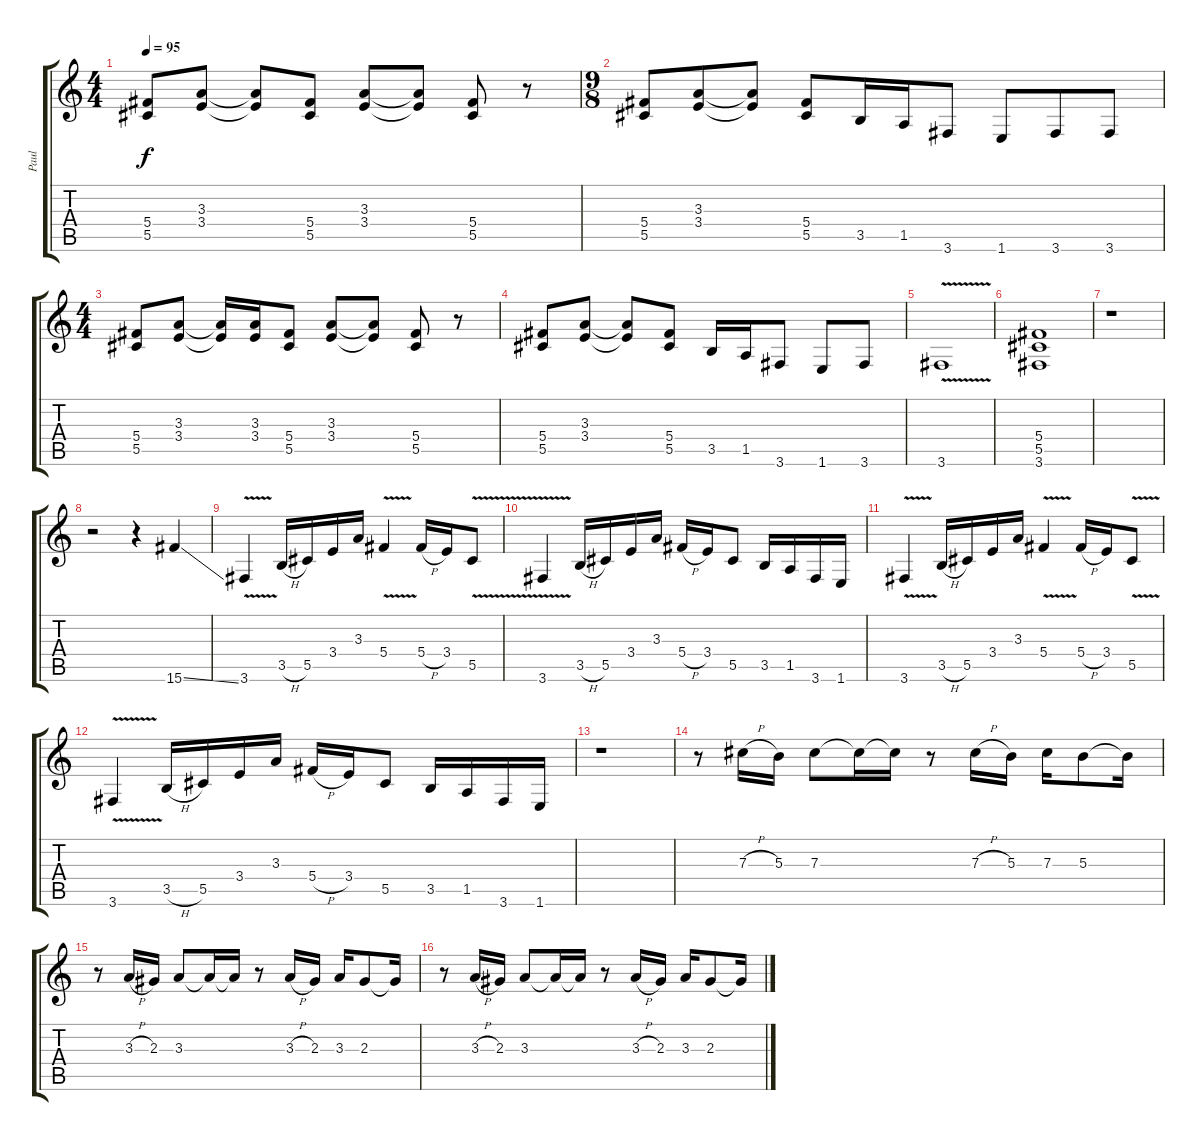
\track ("Paul" "Paul") {instrument distortionguitar}
\staff {score tabs}
\tuning (Eb4 Bb3 Gb3 Db3 Ab2 Eb2) {hide}
\ts (4 4)
\tempo 95
\clef g2
\ks c
(5.4 5.5).8{dy f} (3.3 3.4).8 (3.3{t} 3.4{t}).8 (5.4 5.5).8 (3.3 3.4).8 (3.3{t} 3.4{t}).8 (5.4 5.5).8 r.8 |
\ts (9 8)
(5.4 5.5).8 (3.3 3.4).8 (3.3{t} 3.4{t}).8 (5.4 5.5).8 3.5.16 1.5.16 3.6.8 1.6.8 3.6.8 3.6.8 |
\ts (4 4)
(5.4 5.5).8 (3.3 3.4).8 (3.3{t} 3.4{t}).16 (3.3 3.4).16 (5.4 5.5).8 (3.3 3.4).8 (3.3{t} 3.4{t}).8 (5.4 5.5).8 r.8 |
(5.4 5.5).8 (3.3 3.4).8 (3.3{t} 3.4{t}).8 (5.4 5.5).8 3.5.16 1.5.16 3.6.8 1.6.8 3.6.8 |
3.6{v}.1 |
(5.4 5.5 3.6).1 |
r.1 |
r.2 r.4 15.6{ss}.4 |
3.6{v}.4 3.5{h}.16 5.5.16 3.4.16 3.3.16 5.4{v}.4 5.4{h}.16 3.4.16 5.5{v}.8 |
3.6{v}.4 3.5{h}.16 5.5.16 3.4.16 3.3.16 5.4{h}.16 3.4.16 5.5.8 3.5.16 1.5.16 3.6.16 1.6.16 |
3.6{v}.4 3.5{h}.16 5.5.16 3.4.16 3.3.16 5.4{v}.4 5.4{h}.16 3.4.16 5.5{v}.8 |
3.6{v}.4 3.5{h}.16 5.5.16 3.4.16 3.3.16 5.4{h}.16 3.4.16 5.5.8 3.5.16 1.5.16 3.6.16 1.6.16 |
r.1 |
r.8 7.3{h}.16 5.3.16 7.3.8 7.3{t}.16 7.3{t}.16 r.8 7.3{h}.16 5.3.16 7.3.16 5.3.8 5.3{t}.16 |
r.8 3.3{h}.16 2.3.16 3.3.8 3.3{t}.16 3.3{t}.16 r.8 3.3{h}.16 2.3.16 3.3.16 2.3.8 2.3{t}.16 |
r.8 3.3{h}.16 2.3.16 3.3.8 3.3{t}.16 3.3{t}.16 r.8 3.3{h}.16 2.3.16 3.3.16 2.3.8 2.3{t}.16
